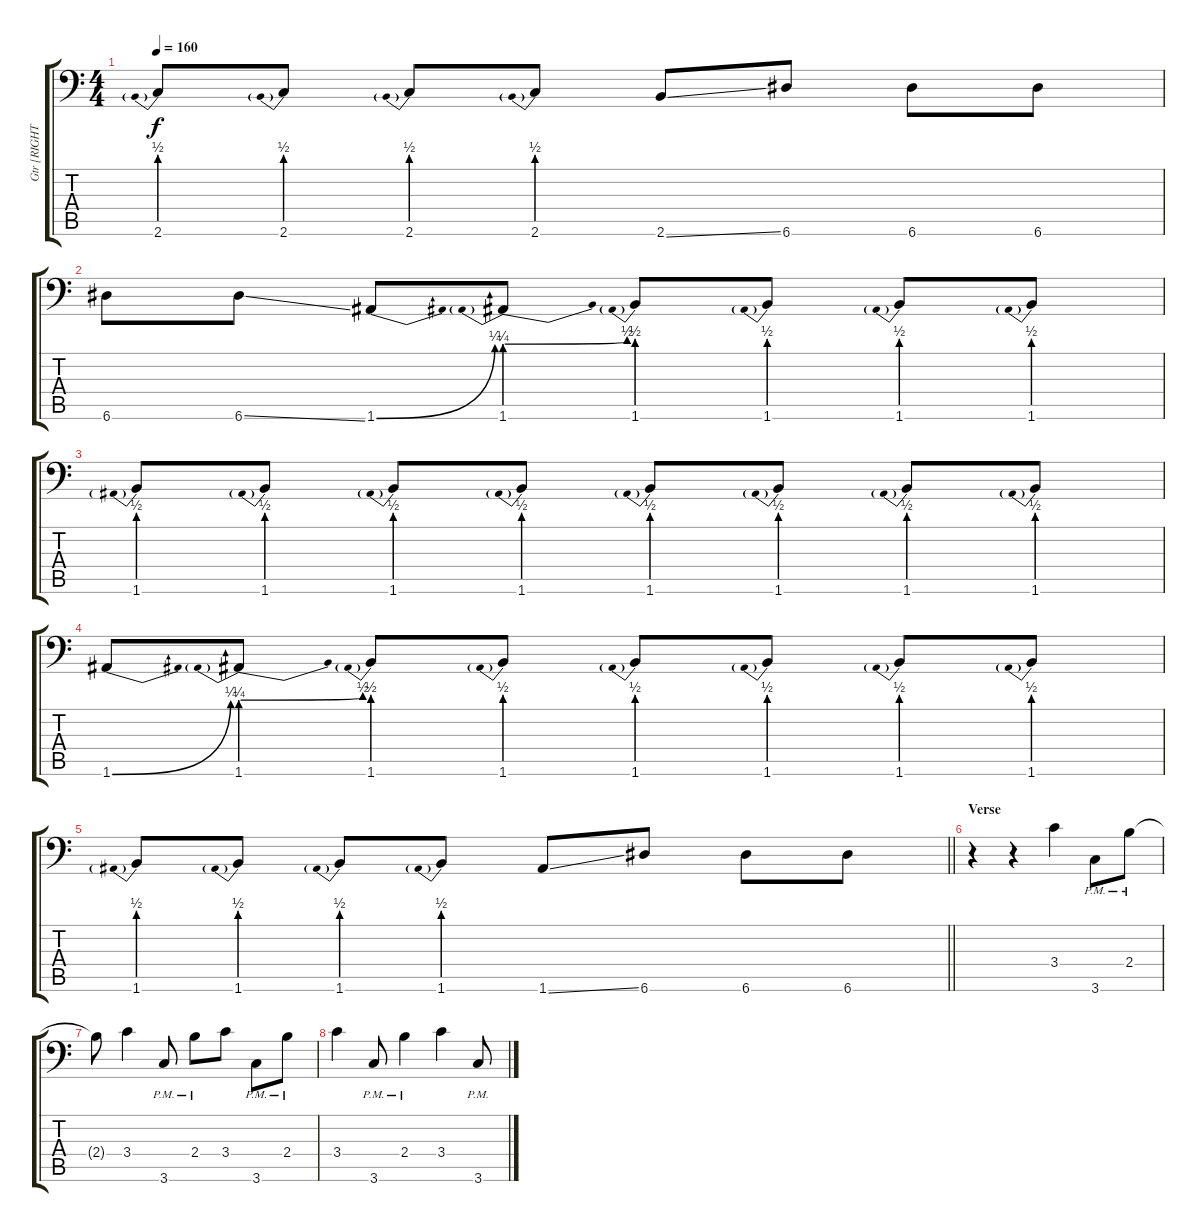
\track ("Gtr [RIGHT]" "Gtr [RIGHT") {instrument overdrivenguitar}
\staff {score tabs}
\tuning (B3 Gb3 D3 A2 E2 A1) {hide}
\ts (4 4)
\tempo 160
\clef f4
\ks c
2.6{be (prebend 0 2 60 2)}.8{dy f} 2.6{be (prebend 0 2 60 2)}.8 2.6{be (prebend 0 2 60 2)}.8 2.6{be (prebend 0 2 60 2)}.8 2.6{ss}.8 6.6.8 6.6.8 6.6.8 |
6.6.8 6.6{ss}.8 1.6{be (bend 0 0 60 1)}.8 1.6{be (prebendbend 0 1 60 2)}.8 1.6{be (prebend 0 2 60 2)}.8 1.6{be (prebend 0 2 60 2)}.8 1.6{be (prebend 0 2 60 2)}.8 1.6{be (prebend 0 2 60 2)}.8 |
1.6{be (prebend 0 2 60 2)}.8 1.6{be (prebend 0 2 60 2)}.8 1.6{be (prebend 0 2 60 2)}.8 1.6{be (prebend 0 2 60 2)}.8 1.6{be (prebend 0 2 60 2)}.8 1.6{be (prebend 0 2 60 2)}.8 1.6{be (prebend 0 2 60 2)}.8 1.6{be (prebend 0 2 60 2)}.8 |
1.6{be (bend 0 0 60 1)}.8 1.6{be (prebendbend 0 1 60 2)}.8 1.6{be (prebend 0 2 60 2)}.8 1.6{be (prebend 0 2 60 2)}.8 1.6{be (prebend 0 2 60 2)}.8 1.6{be (prebend 0 2 60 2)}.8 1.6{be (prebend 0 2 60 2)}.8 1.6{be (prebend 0 2 60 2)}.8 |
\barLineRight lightlight
1.6{be (prebend 0 2 60 2)}.8 1.6{be (prebend 0 2 60 2)}.8 1.6{be (prebend 0 2 60 2)}.8 1.6{be (prebend 0 2 60 2)}.8 1.6{ss}.8 6.6.8 6.6.8 6.6.8 |
\section ("" "Verse")
r.4 r.4 3.4.4 3.6{pm}.8 2.4{pm}.8 |
2.4{t}.8 3.4.4 3.6{pm}.8 2.4{pm}.8 3.4.8 3.6{pm}.8 2.4{pm}.8 |
3.4.4 3.6{pm}.8 2.4{pm}.4 3.4.4 3.6{pm}.8
